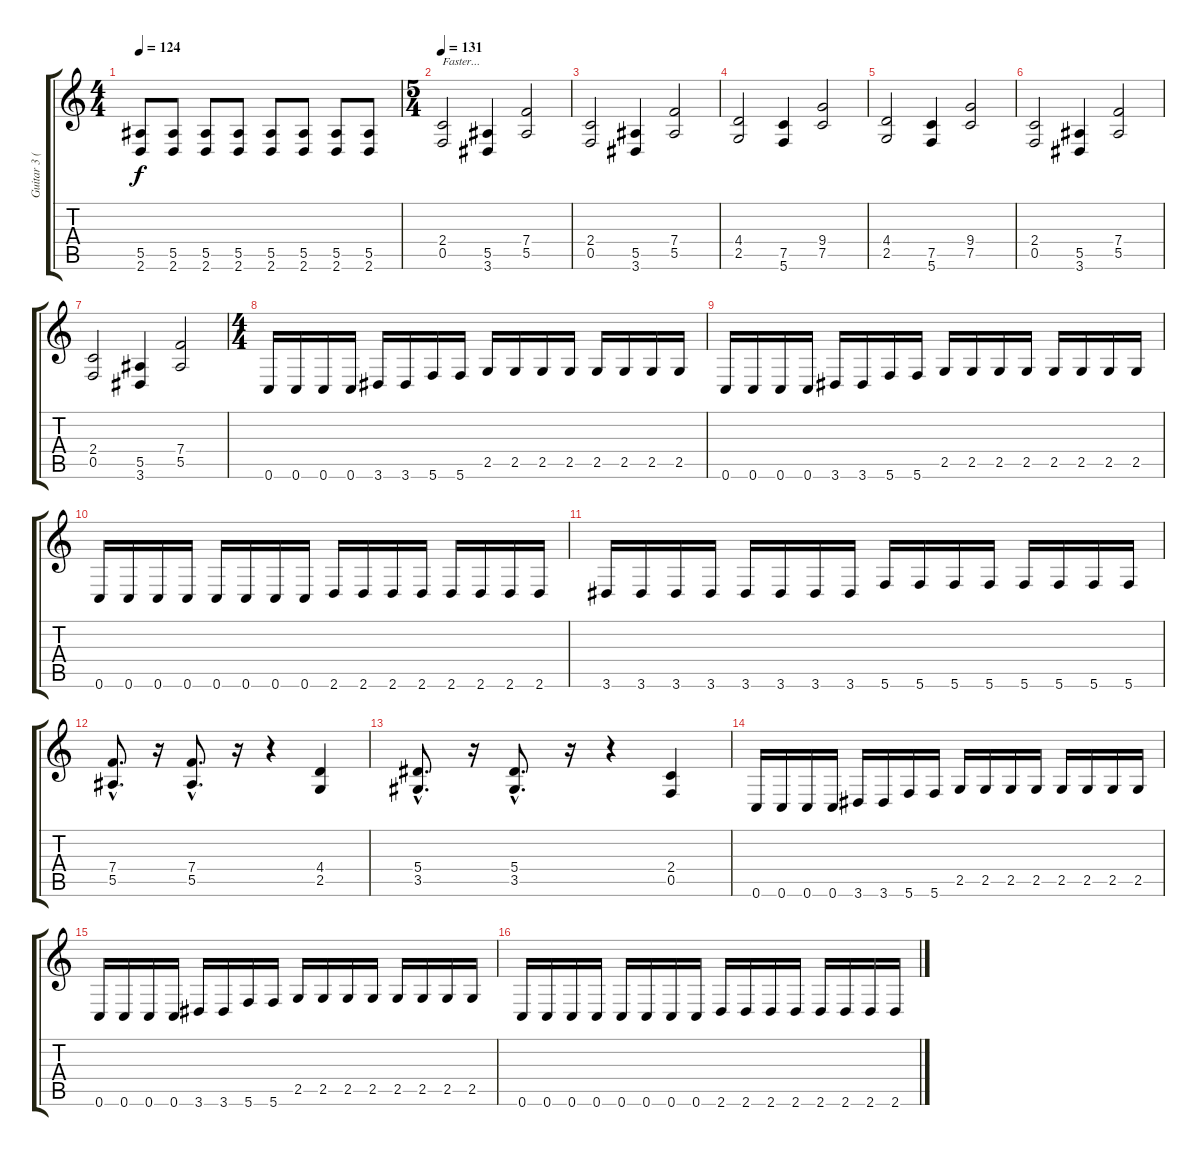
\track ("Guitar 3 (6 strings)" "Guitar 3 (") {instrument distortionguitar}
\staff {score tabs}
\tuning (C4 G3 Eb3 Bb2 F2 C2) {hide}
\ts (4 4)
\tempo 124
\clef g2
\ks c
(5.5 2.6).8{dy f} (5.5 2.6).8 (5.5 2.6).8 (5.5 2.6).8 (5.5 2.6).8 (5.5 2.6).8 (5.5 2.6).8 (5.5 2.6).8 |
\ts (5 4)
\tempo 131
(2.4 0.5).2{txt "Faster..."} (5.5 3.6).4 (7.4 5.5).2 |
(2.4 0.5).2 (5.5 3.6).4 (7.4 5.5).2 |
(4.4 2.5).2 (7.5 5.6).4 (9.4 7.5).2 |
(4.4 2.5).2 (7.5 5.6).4 (9.4 7.5).2 |
(2.4 0.5).2 (5.5 3.6).4 (7.4 5.5).2 |
(2.4 0.5).2 (5.5 3.6).4 (7.4 5.5).2 |
\ts (4 4)
0.6.16{volume 11} 0.6.16 0.6.16 0.6.16 3.6.16 3.6.16 5.6.16 5.6.16 2.5.16 2.5.16 2.5.16 2.5.16 2.5.16 2.5.16 2.5.16 2.5.16 |
0.6.16 0.6.16 0.6.16 0.6.16 3.6.16 3.6.16 5.6.16 5.6.16 2.5.16 2.5.16 2.5.16 2.5.16 2.5.16 2.5.16 2.5.16 2.5.16 |
0.6.16 0.6.16 0.6.16 0.6.16 0.6.16 0.6.16 0.6.16 0.6.16 2.6.16 2.6.16 2.6.16 2.6.16 2.6.16 2.6.16 2.6.16 2.6.16 |
3.6.16 3.6.16 3.6.16 3.6.16 3.6.16 3.6.16 3.6.16 3.6.16 5.6.16 5.6.16 5.6.16 5.6.16 5.6.16 5.6.16 5.6.16 5.6.16 |
(7.4{hac} 5.5{hac}).8{d volume 8} r.16 (7.4{hac} 5.5{hac}).8{d} r.16 r.4 (4.4 2.5).4 |
(5.4{hac} 3.5{hac}).8{d} r.16 (5.4{hac} 3.5{hac}).8{d} r.16 r.4 (2.4 0.5).4 |
0.6.16{volume 11} 0.6.16 0.6.16 0.6.16 3.6.16 3.6.16 5.6.16 5.6.16 2.5.16 2.5.16 2.5.16 2.5.16 2.5.16 2.5.16 2.5.16 2.5.16 |
0.6.16 0.6.16 0.6.16 0.6.16 3.6.16 3.6.16 5.6.16 5.6.16 2.5.16 2.5.16 2.5.16 2.5.16 2.5.16 2.5.16 2.5.16 2.5.16 |
0.6.16 0.6.16 0.6.16 0.6.16 0.6.16 0.6.16 0.6.16 0.6.16 2.6.16 2.6.16 2.6.16 2.6.16 2.6.16 2.6.16 2.6.16 2.6.16
